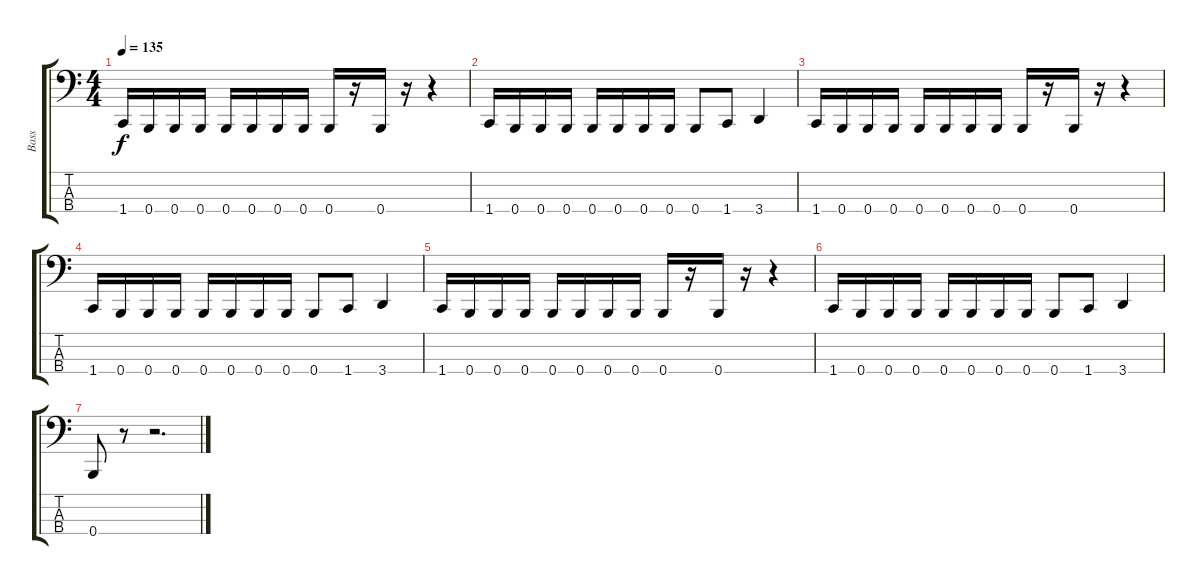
\track ("Bass" "Bass") {instrument slapbass1}
\staff {score tabs}
\tuning (E2 B1 Gb1 B0) {hide}
\ts (4 4)
\tempo 135
\clef f4
\ks c
1.4.16{dy f} 0.4.16 0.4.16 0.4.16 0.4.16 0.4.16 0.4.16 0.4.16 0.4.16 r.16 0.4.16 r.16 r.4 |
1.4.16 0.4.16 0.4.16 0.4.16 0.4.16 0.4.16 0.4.16 0.4.16 0.4.8 1.4.8 3.4.4 |
1.4.16 0.4.16 0.4.16 0.4.16 0.4.16 0.4.16 0.4.16 0.4.16 0.4.16 r.16 0.4.16 r.16 r.4 |
1.4.16 0.4.16 0.4.16 0.4.16 0.4.16 0.4.16 0.4.16 0.4.16 0.4.8 1.4.8 3.4.4 |
1.4.16 0.4.16 0.4.16 0.4.16 0.4.16 0.4.16 0.4.16 0.4.16 0.4.16 r.16 0.4.16 r.16 r.4 |
1.4.16 0.4.16 0.4.16 0.4.16 0.4.16 0.4.16 0.4.16 0.4.16 0.4.8 1.4.8 3.4.4 |
0.4.8 r.8 r.2{d}
